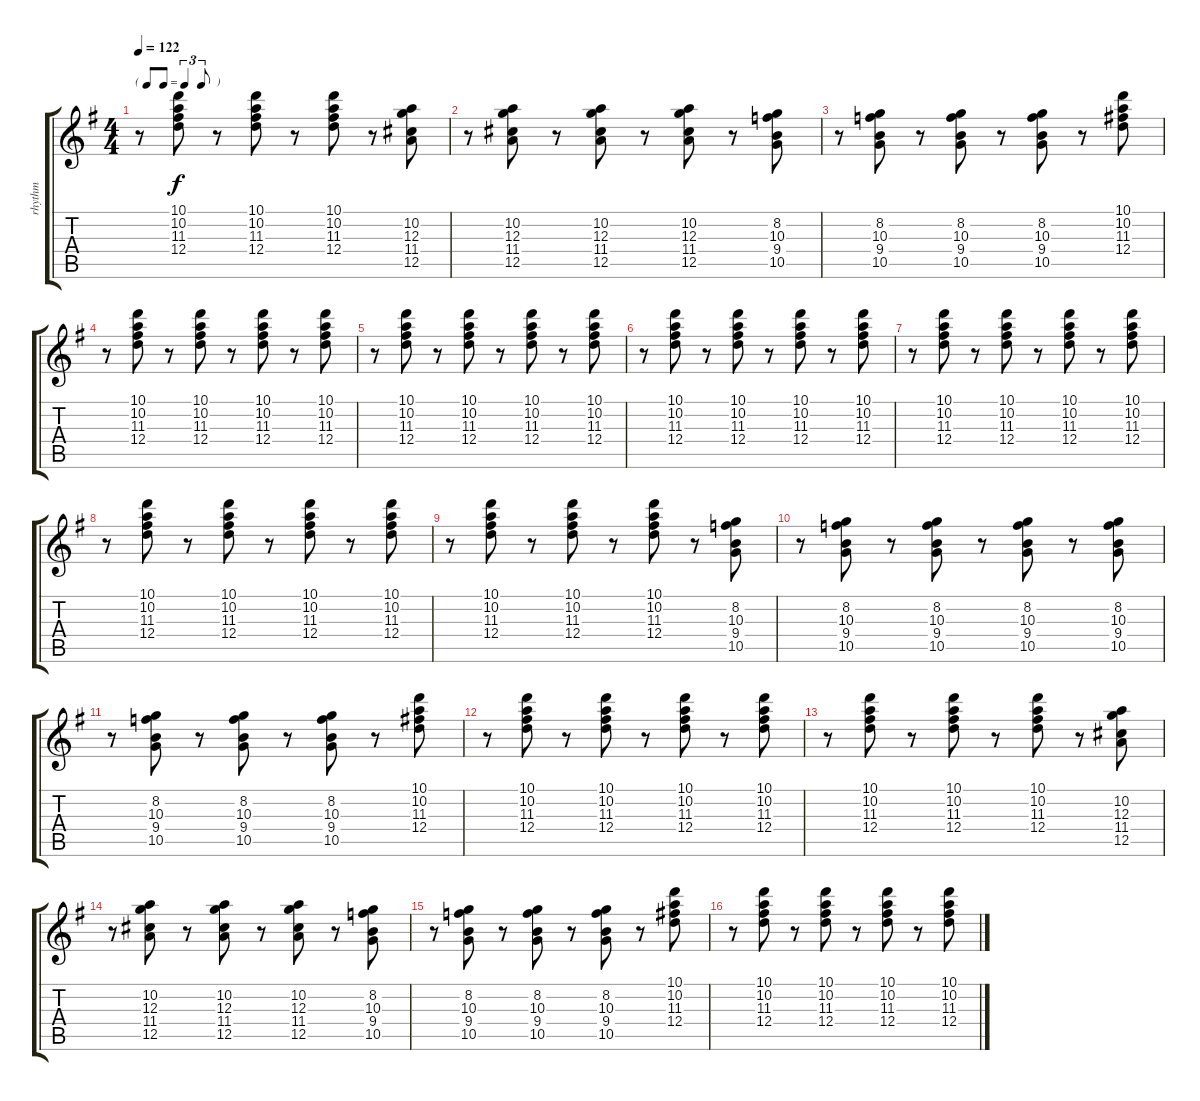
\track ("rhythm" "rhythm") {instrument distortionguitar}
\staff {score tabs}
\tuning (E4 B3 G3 D3 A2 E2) {hide}
\ts (4 4)
\tf triplet8th
\tempo 122
\clef g2
\ks g
r.8{dy f} (10.1 10.2 11.3 12.4).8 r.8 (10.1 10.2 11.3 12.4).8 r.8 (10.1 10.2 11.3 12.4).8 r.8 (10.2 12.3 11.4 12.5).8 |
r.8 (10.2 12.3 11.4 12.5).8 r.8 (10.2 12.3 11.4 12.5).8 r.8 (10.2 12.3 11.4 12.5).8 r.8 (8.2 10.3 9.4 10.5).8 |
r.8 (8.2 10.3 9.4 10.5).8 r.8 (8.2 10.3 9.4 10.5).8 r.8 (8.2 10.3 9.4 10.5).8 r.8 (10.1 10.2 11.3 12.4).8 |
r.8 (10.1 10.2 11.3 12.4).8 r.8 (10.1 10.2 11.3 12.4).8 r.8 (10.1 10.2 11.3 12.4).8 r.8 (10.1 10.2 11.3 12.4).8 |
r.8 (10.1 10.2 11.3 12.4).8 r.8 (10.1 10.2 11.3 12.4).8 r.8 (10.1 10.2 11.3 12.4).8 r.8 (10.1 10.2 11.3 12.4).8 |
r.8 (10.1 10.2 11.3 12.4).8 r.8 (10.1 10.2 11.3 12.4).8 r.8 (10.1 10.2 11.3 12.4).8 r.8 (10.1 10.2 11.3 12.4).8 |
r.8 (10.1 10.2 11.3 12.4).8 r.8 (10.1 10.2 11.3 12.4).8 r.8 (10.1 10.2 11.3 12.4).8 r.8 (10.1 10.2 11.3 12.4).8 |
r.8 (10.1 10.2 11.3 12.4).8 r.8 (10.1 10.2 11.3 12.4).8 r.8 (10.1 10.2 11.3 12.4).8 r.8 (10.1 10.2 11.3 12.4).8 |
r.8 (10.1 10.2 11.3 12.4).8 r.8 (10.1 10.2 11.3 12.4).8 r.8 (10.1 10.2 11.3 12.4).8 r.8 (8.2 10.3 9.4 10.5).8 |
r.8 (8.2 10.3 9.4 10.5).8 r.8 (8.2 10.3 9.4 10.5).8 r.8 (8.2 10.3 9.4 10.5).8 r.8 (8.2 10.3 9.4 10.5).8 |
r.8 (8.2 10.3 9.4 10.5).8 r.8 (8.2 10.3 9.4 10.5).8 r.8 (8.2 10.3 9.4 10.5).8 r.8 (10.1 10.2 11.3 12.4).8 |
r.8 (10.1 10.2 11.3 12.4).8 r.8 (10.1 10.2 11.3 12.4).8 r.8 (10.1 10.2 11.3 12.4).8 r.8 (10.1 10.2 11.3 12.4).8 |
r.8 (10.1 10.2 11.3 12.4).8 r.8 (10.1 10.2 11.3 12.4).8 r.8 (10.1 10.2 11.3 12.4).8 r.8 (10.2 12.3 11.4 12.5).8 |
r.8 (10.2 12.3 11.4 12.5).8 r.8 (10.2 12.3 11.4 12.5).8 r.8 (10.2 12.3 11.4 12.5).8 r.8 (8.2 10.3 9.4 10.5).8 |
r.8 (8.2 10.3 9.4 10.5).8 r.8 (8.2 10.3 9.4 10.5).8 r.8 (8.2 10.3 9.4 10.5).8 r.8 (10.1 10.2 11.3 12.4).8 |
r.8 (10.1 10.2 11.3 12.4).8 r.8 (10.1 10.2 11.3 12.4).8 r.8 (10.1 10.2 11.3 12.4).8 r.8 (10.1 10.2 11.3 12.4).8
